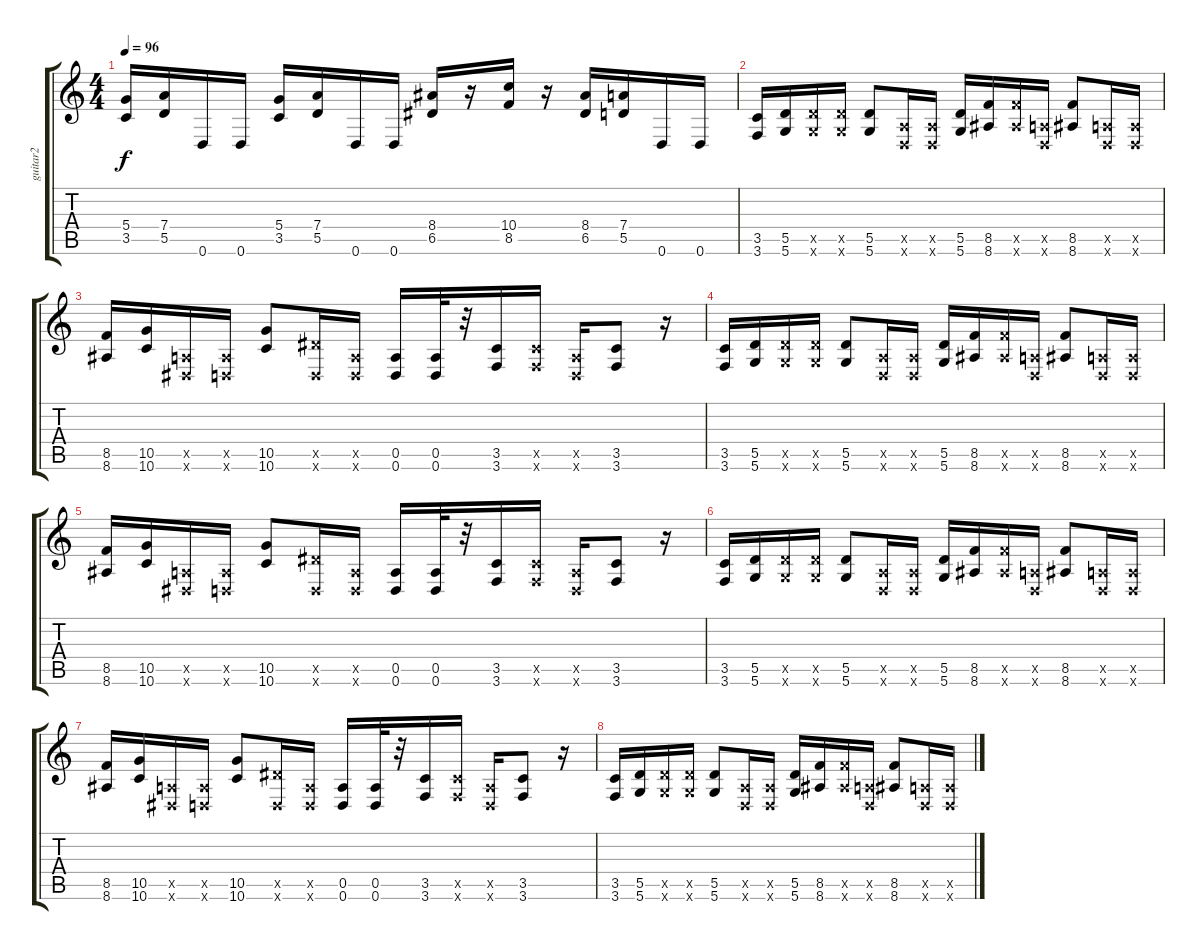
\track ("guitar2" "guitar2") {instrument distortionguitar}
\staff {score tabs}
\tuning (E4 B3 G3 D3 A2 D2) {hide}
\ts (4 4)
\tempo 96
\clef g2
\ks c
(5.4 3.5).16{dy f} (7.4 5.5).16 0.6.16 0.6.16 (5.4 3.5).16 (7.4 5.5).16 0.6.16 0.6.16 (8.4 6.5).16 r.16 (10.4 8.5).16 r.16 (8.4 6.5).16 (7.4 5.5).16 0.6.16 0.6.16 |
(3.5 3.6).16 (5.5 5.6).16 (5.5{x} 5.6{x}).16 (5.5{x} 5.6{x}).16 (5.5 5.6).8 (0.5{x} 0.6{x}).16 (0.5{x} 0.6{x}).16 (5.5 5.6).16 (8.5 8.6).16 (8.5{x} 8.6{x}).16 (0.5{x} 0.6{x}).16 (8.5 8.6).8 (0.5{x} 0.6{x}).16 (0.5{x} 0.6{x}).16 |
(8.5 8.6).16 (10.5 10.6).16 (0.5{x} 1.6{x}).16 (0.5{x} 0.6{x}).16 (10.5 10.6).8 (6.5{x} 0.6{x}).16 (0.5{x} 0.6{x}).16 (0.5 0.6).16 (0.5 0.6).32 r.32 (3.5 3.6).16 (3.5{x} 3.6{x}).16 (0.5{x} 0.6{x}).16 (3.5 3.6).8 r.16 |
(3.5 3.6).16 (5.5 5.6).16 (5.5{x} 5.6{x}).16 (5.5{x} 5.6{x}).16 (5.5 5.6).8 (0.5{x} 0.6{x}).16 (0.5{x} 0.6{x}).16 (5.5 5.6).16 (8.5 8.6).16 (8.5{x} 8.6{x}).16 (0.5{x} 0.6{x}).16 (8.5 8.6).8 (0.5{x} 0.6{x}).16 (0.5{x} 0.6{x}).16 |
(8.5 8.6).16 (10.5 10.6).16 (0.5{x} 1.6{x}).16 (0.5{x} 0.6{x}).16 (10.5 10.6).8 (6.5{x} 0.6{x}).16 (0.5{x} 0.6{x}).16 (0.5 0.6).16 (0.5 0.6).32 r.32 (3.5 3.6).16 (3.5{x} 3.6{x}).16 (0.5{x} 0.6{x}).16 (3.5 3.6).8 r.16 |
(3.5 3.6).16 (5.5 5.6).16 (5.5{x} 5.6{x}).16 (5.5{x} 5.6{x}).16 (5.5 5.6).8 (0.5{x} 0.6{x}).16 (0.5{x} 0.6{x}).16 (5.5 5.6).16 (8.5 8.6).16 (8.5{x} 8.6{x}).16 (0.5{x} 0.6{x}).16 (8.5 8.6).8 (0.5{x} 0.6{x}).16 (0.5{x} 0.6{x}).16 |
(8.5 8.6).16 (10.5 10.6).16 (0.5{x} 1.6{x}).16 (0.5{x} 0.6{x}).16 (10.5 10.6).8 (6.5{x} 0.6{x}).16 (0.5{x} 0.6{x}).16 (0.5 0.6).16 (0.5 0.6).32 r.32 (3.5 3.6).16 (3.5{x} 3.6{x}).16 (0.5{x} 0.6{x}).16 (3.5 3.6).8 r.16 |
(3.5 3.6).16 (5.5 5.6).16 (5.5{x} 5.6{x}).16 (5.5{x} 5.6{x}).16 (5.5 5.6).8 (0.5{x} 0.6{x}).16 (0.5{x} 0.6{x}).16 (5.5 5.6).16 (8.5 8.6).16 (8.5{x} 8.6{x}).16 (0.5{x} 0.6{x}).16 (8.5 8.6).8 (0.5{x} 0.6{x}).16 (0.5{x} 0.6{x}).16
